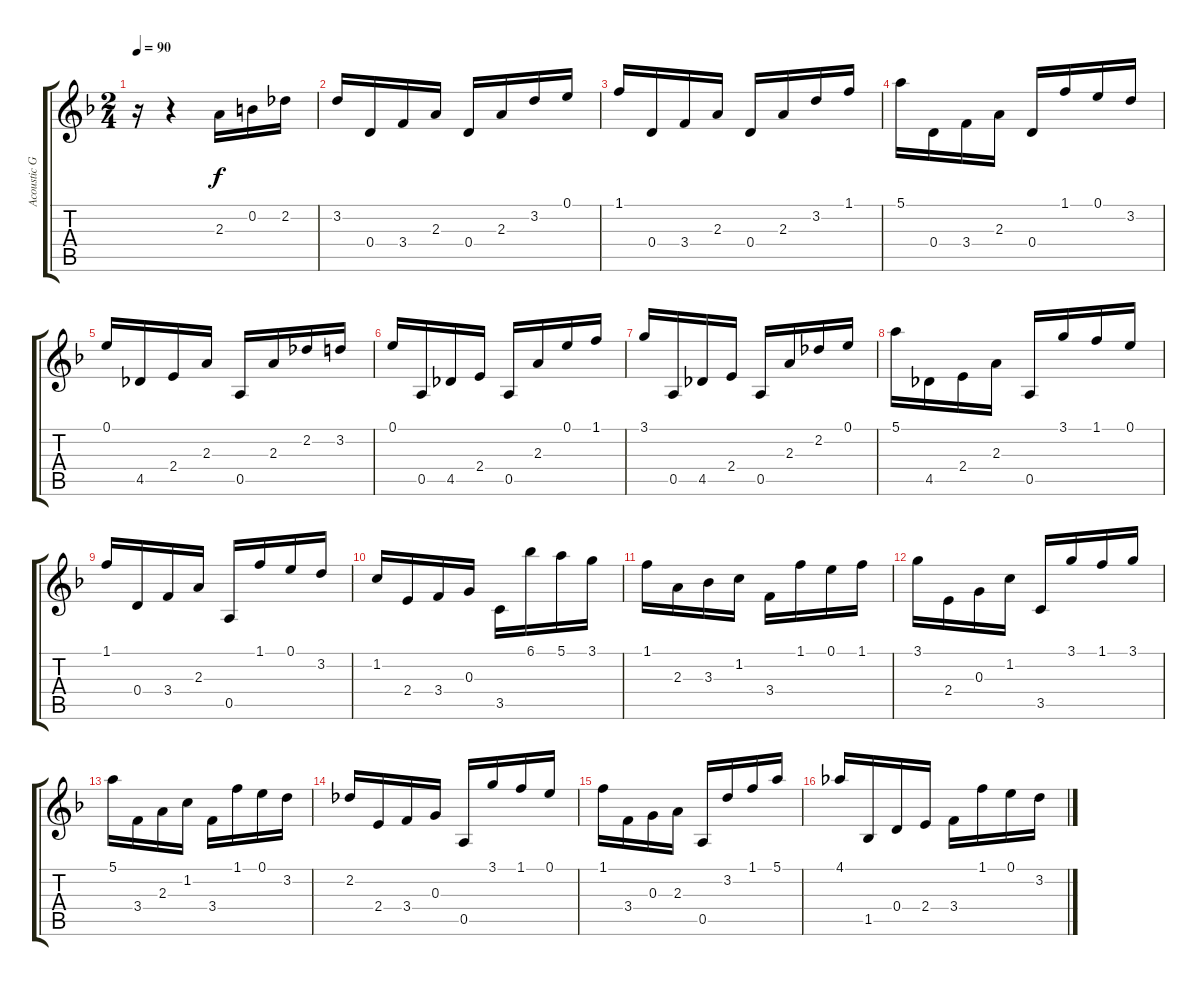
\track ("Acoustic Guitar" "Acoustic G") {instrument acousticguitarnylon}
\staff {score tabs}
\tuning (E4 B3 G3 D3 A2 E2) {hide}
\ts (2 4)
\tempo 90
\clef g2
\ks f
r.16{dy f instrument acousticguitarnylon} r.4 2.3.16 0.2.16 2.2.16 |
3.2.16 0.4.16 3.4.16 2.3.16 0.4.16 2.3.16 3.2.16 0.1.16 |
1.1.16 0.4.16 3.4.16 2.3.16 0.4.16 2.3.16 3.2.16 1.1.16 |
5.1.16 0.4.16 3.4.16 2.3.16 0.4.16 1.1.16 0.1.16 3.2.16 |
0.1.16 4.5.16 2.4.16 2.3.16 0.5.16 2.3.16 2.2.16 3.2.16 |
0.1.16 0.5.16 4.5.16 2.4.16 0.5.16 2.3.16 0.1.16 1.1.16 |
3.1.16 0.5.16 4.5.16 2.4.16 0.5.16 2.3.16 2.2.16 0.1.16 |
5.1.16 4.5.16 2.4.16 2.3.16 0.5.16 3.1.16 1.1.16 0.1.16 |
1.1.16 0.4.16 3.4.16 2.3.16 0.5.16 1.1.16 0.1.16 3.2.16 |
1.2.16 2.4.16 3.4.16 0.3.16 3.5.16 6.1.16 5.1.16 3.1.16 |
1.1.16 2.3.16 3.3.16 1.2.16 3.4.16 1.1.16 0.1.16 1.1.16 |
3.1.16 2.4.16 0.3.16 1.2.16 3.5.16 3.1.16 1.1.16 3.1.16 |
5.1.16 3.4.16 2.3.16 1.2.16 3.4.16 1.1.16 0.1.16 3.2.16 |
2.2.16 2.4.16 3.4.16 0.3.16 0.5.16 3.1.16 1.1.16 0.1.16 |
1.1.16 3.4.16 0.3.16 2.3.16 0.5.16 3.2.16 1.1.16 5.1.16 |
4.1.16 1.5.16 0.4.16 2.4.16 3.4.16 1.1.16 0.1.16 3.2.16
